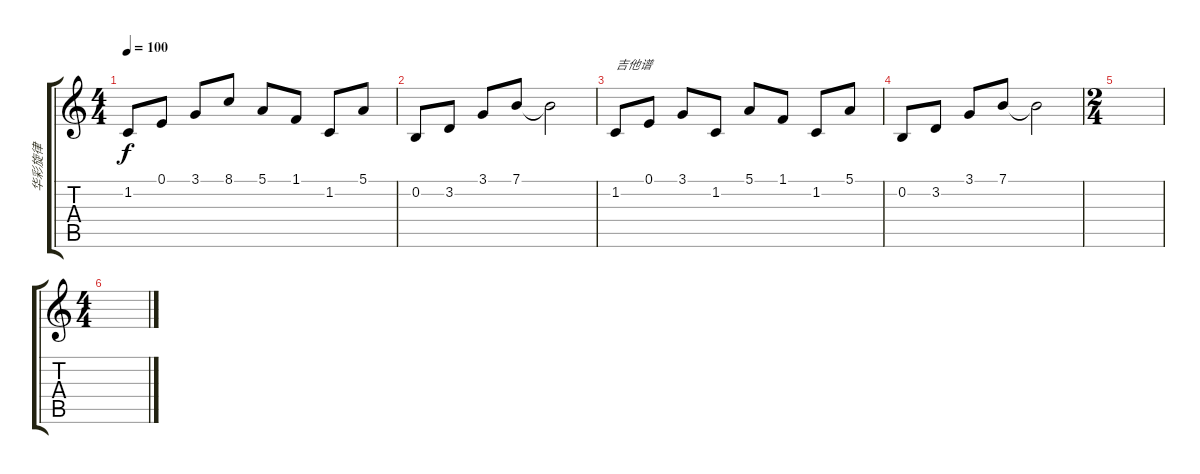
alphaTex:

\track ("华彩旋律" "华彩旋律") {instrument oboe}
\staff {score tabs}
\tuning (E4 B3 G3 D3 A2 E2) {hide}
\ts (4 4)
\tempo 100
\clef g2
\ks c
1.2.8{dy f instrument oboe} 0.1.8 3.1.8 8.1.8 5.1.8 1.1.8 1.2.8 5.1.8 |
0.2.8 3.2.8 3.1.8 7.1.8 7.1{t}.2 |
1.2.8{txt "吉他谱"} 0.1.8 3.1.8 1.2.8 5.1.8 1.1.8 1.2.8 5.1.8 |
0.2.8 3.2.8 3.1.8 7.1.8 7.1{t}.2 |
\ts (2 4)
|
\ts (4 4)
